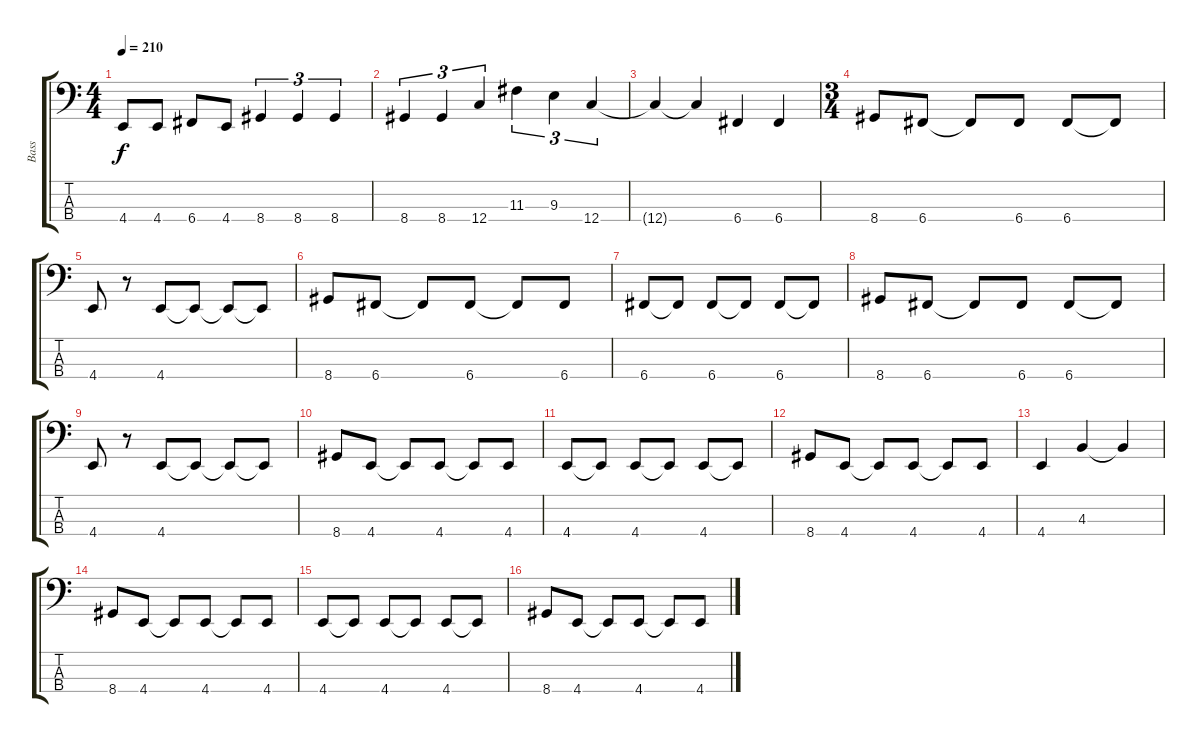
\track ("Bass" "Bass") {instrument electricbassfinger}
\staff {score tabs}
\tuning (F2 C2 G1 C1) {hide}
\ts (4 4)
\tempo 210
\clef f4
\ks c
4.4{t}.8{dy f} 4.4.8 6.4.8 4.4.8 8.4.4{tu (3 2)} 8.4.4{tu (3 2)} 8.4.4{tu (3 2)} |
8.4.4{tu (3 2)} 8.4.4{tu (3 2)} 12.4.4{tu (3 2)} 11.3.4{tu (3 2)} 9.3.4{tu (3 2)} 12.4.4{tu (3 2)} |
12.4{t}.4 12.4{t}.4 6.4.4 6.4.4 |
\ts (3 4)
8.4.8 6.4.8 6.4{t}.8 6.4.8 6.4.8 6.4{t}.8 |
4.4.8 r.8 4.4.8 4.4{t}.8 4.4{t}.8 4.4{t}.8 |
8.4.8 6.4.8 6.4{t}.8 6.4.8 6.4{t}.8 6.4.8 |
6.4.8 6.4{t}.8 6.4.8 6.4{t}.8 6.4.8 6.4{t}.8 |
8.4.8 6.4.8 6.4{t}.8 6.4.8 6.4.8 6.4{t}.8 |
4.4.8 r.8 4.4.8 4.4{t}.8 4.4{t}.8 4.4{t}.8 |
8.4.8 4.4.8 4.4{t}.8 4.4.8 4.4{t}.8 4.4.8 |
4.4.8 4.4{t}.8 4.4.8 4.4{t}.8 4.4.8 4.4{t}.8 |
8.4.8 4.4.8 4.4{t}.8 4.4.8 4.4{t}.8 4.4.8 |
4.4.4 4.3.4 4.3{t}.4 |
8.4.8 4.4.8 4.4{t}.8 4.4.8 4.4{t}.8 4.4.8 |
4.4.8 4.4{t}.8 4.4.8 4.4{t}.8 4.4.8 4.4{t}.8 |
8.4.8 4.4.8 4.4{t}.8 4.4.8 4.4{t}.8 4.4.8
